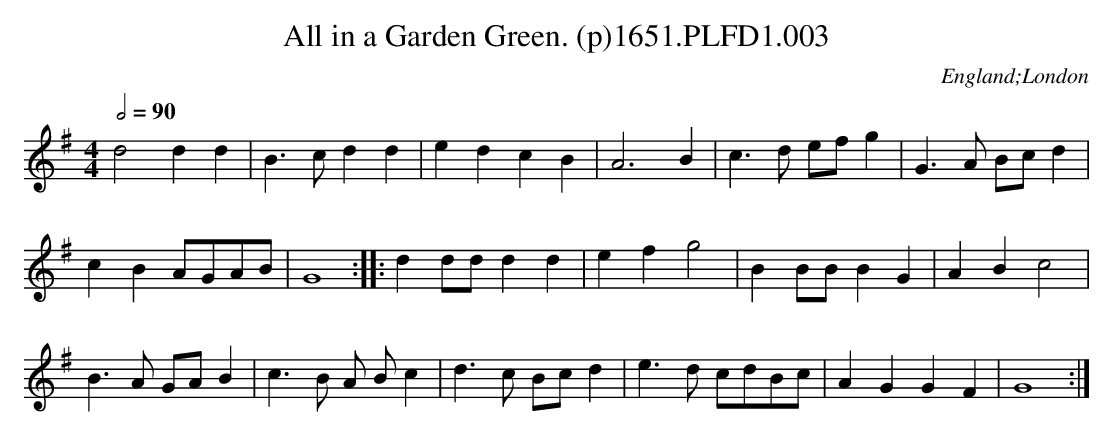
X:1
T:All in a Garden Green. (p)1651.PLFD1.003
M:4/4
L:1/8
Q:1/2=90
O:England;London
K:G
d4 d2 d2 |B3 c d2 d2 | e2 d2 c2 B2|\
A6 B2 |c3 d ef g2| G3 A Bc d2|
c2 B2 AGAB |G8::d2 dd d2 d2 | e2 f2 g4|\
B2 BB  B2 G2| A2 B2 c4|
B3 A GA B2|  c3 B A Bc2 | d3 c Bc d2 |\
e3 d cdBc |A2 G2 G2 F2| G8:|
